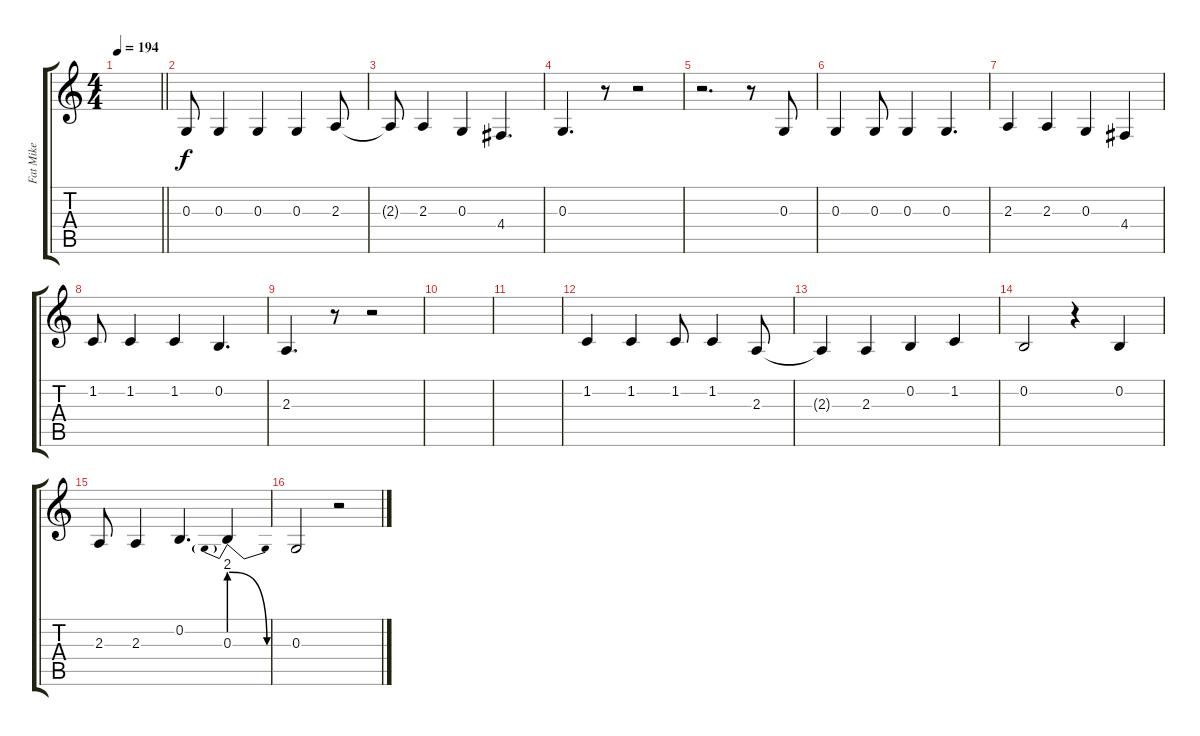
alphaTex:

\track ("Fat Mike" "Fat Mike") {instrument bassoon}
\staff {score tabs}
\tuning (E4 B3 G3 D3 A2 E2) {hide}
\ts (4 4)
\tempo 194
\clef g2
\barLineRight lightlight
\ks c
|
\section ("" "")
0.3.8{dy f} 0.3.4 0.3.4 0.3.4 2.3.8 |
2.3{t}.8 2.3.4 0.3.4 4.4.4{d} |
0.3.4{d} r.8 r.2 |
r.2{d} r.8 0.3.8 |
0.3.4 0.3.8 0.3.4 0.3.4{d} |
2.3.4 2.3.4 0.3.4 4.4.4 |
1.2.8 1.2.4 1.2.4 0.2.4{d} |
2.3.4{d} r.8 r.2 |
|
|
1.2.4 1.2.4 1.2.8 1.2.4 2.3.8 |
2.3{t}.4 2.3.4 0.2.4 1.2.4 |
0.2.2 r.4 0.2.4 |
2.3.8 2.3.4 0.2.4{d} 0.3{be (prebendrelease 0 8 60 0)}.4 |
0.3.2 r.2
